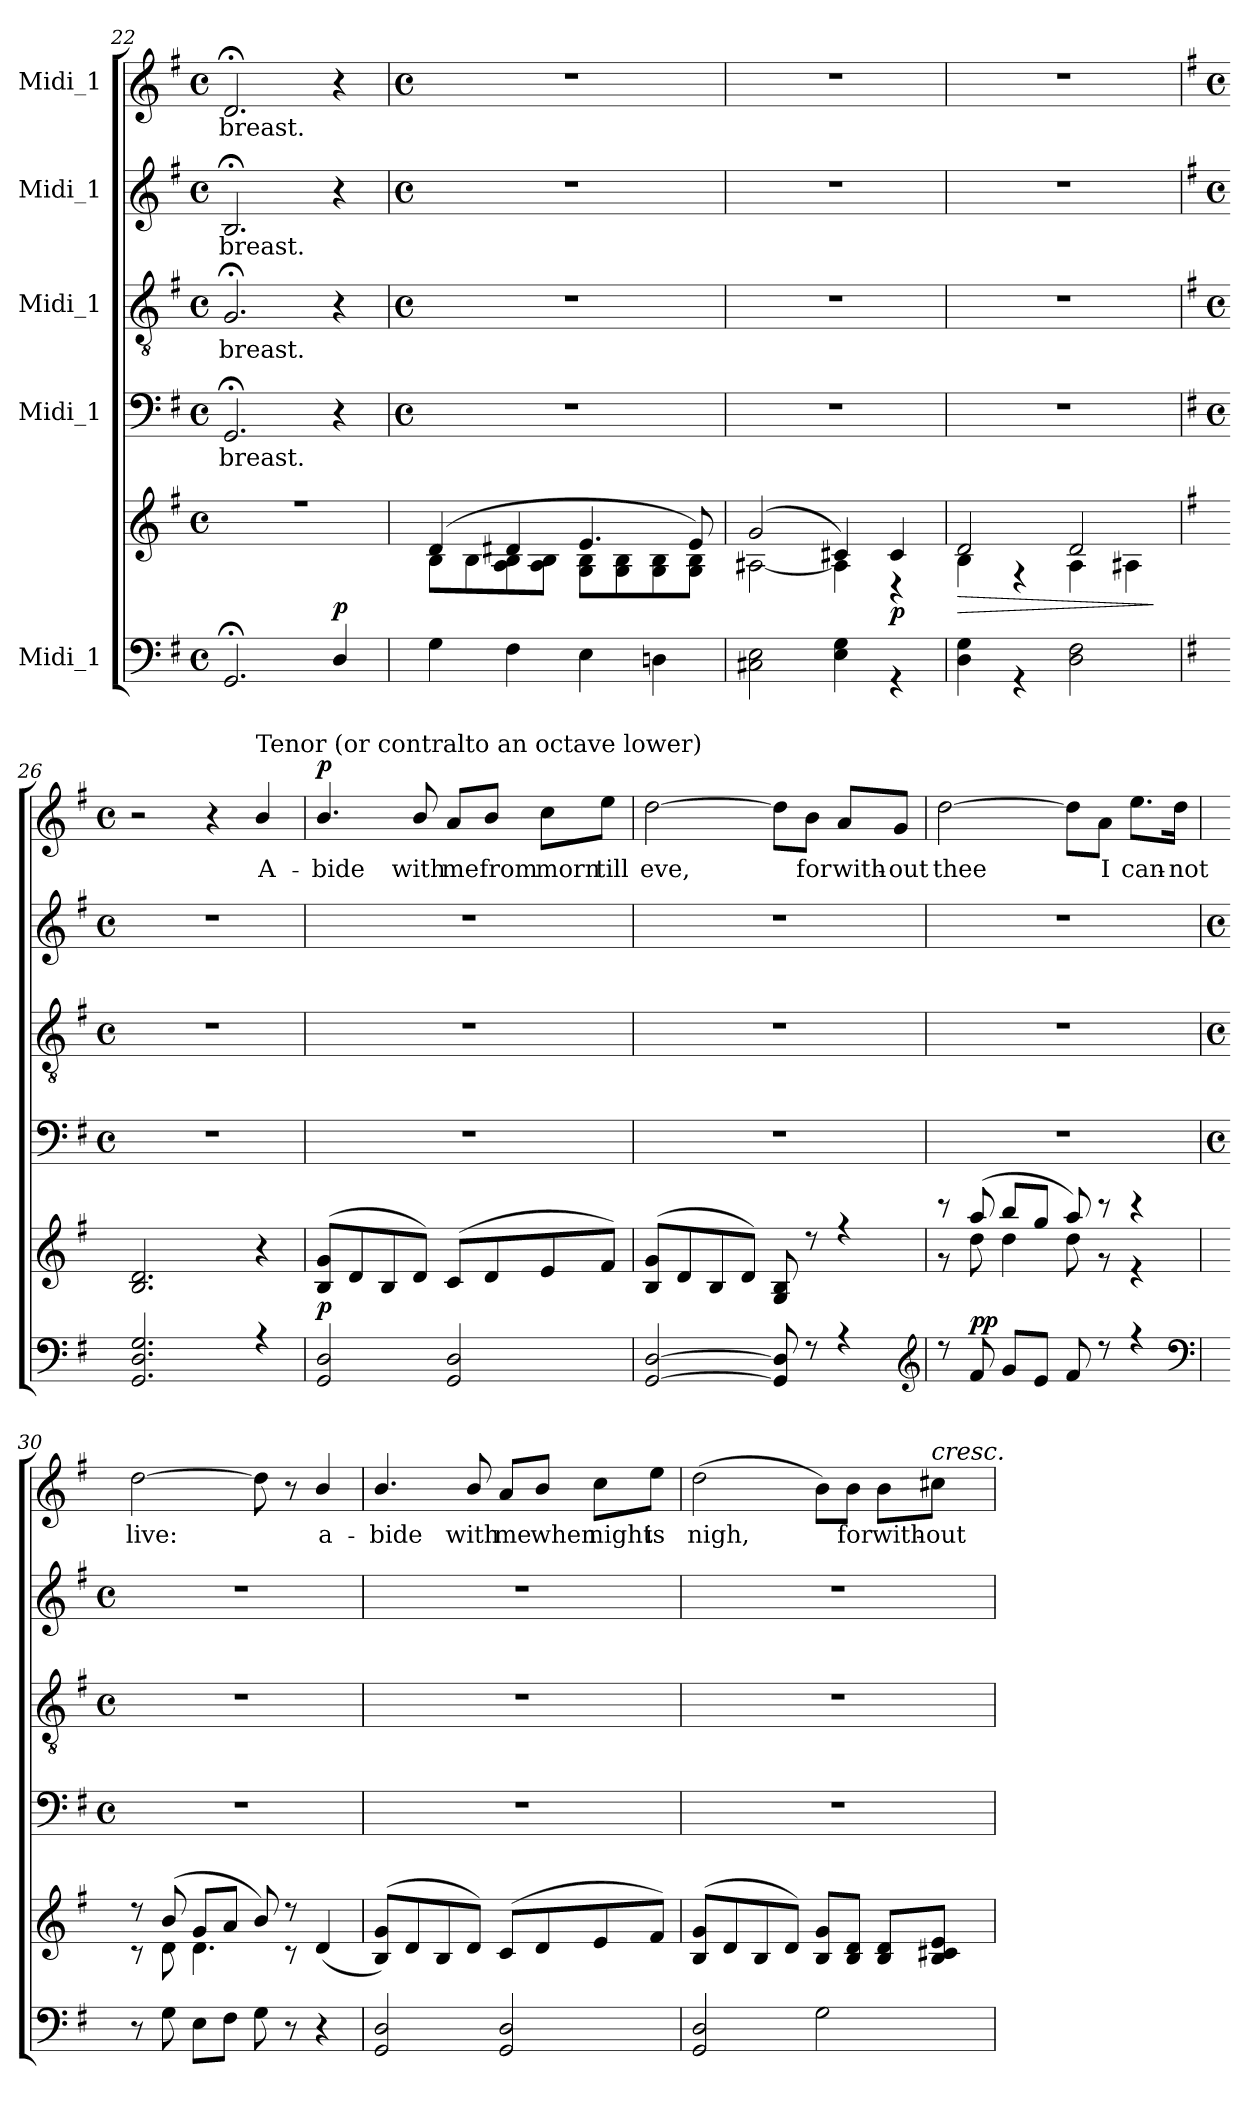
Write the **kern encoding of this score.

**kern	**kern	**dynam	**kern	**text	**kern	**text	**kern	**text	**kern	**text	**dynam
*part5	*part5	*part5	*part4	*part4	*part3	*part3	*part2	*part2	*part1	*part1	*part1
*staff6	*staff5	*staff5/6	*staff4	*staff4	*staff3	*staff3	*staff2	*staff2	*staff1	*staff1	*staff1
*I"Midi_1	*	*	*I"Midi_1	*	*I"Midi_1	*	*I"Midi_1	*	*I"Midi_1	*	*
*clefF4	*clefG2	*	*clefF4	*	*clefGv2	*	*clefG2	*	*clefG2	*	*
*k[f#]	*k[f#]	*	*k[f#]	*	*k[f#]	*	*k[f#]	*	*k[f#]	*	*
*G:	*G:	*	*G:	*	*G:	*	*G:	*	*G:	*	*
*M4/4	*M4/4	*	*M4/4	*	*M4/4	*	*M4/4	*	*M4/4	*	*
*met(c)	*met(c)	*	*met(c)	*	*met(c)	*	*met(c)	*	*met(c)	*	*
=22	=22	=22	=22	=22	=22	=22	=22	=22	=22	=22	=22
*^	*^	*	*	*	*	*	*	*	*	*	*
!	!	!	!	!	!	!LO:LY:b	!	!LO:LY:b	!	!LO:LY:b	!	!LO:LY:b	!
2.GG;</	1ryy	1r	1ryy	.	2.GG;<	breast.	2.G;<	breast.	2.B;<	breast.	2.d;<	breast.	.
!	!	!	!	!LO:DY:a=2	!	!	!	!	!	!	!	!	!
4D/	.	.	.	p	4r	.	4r	.	4r	.	4r	.	.
!!LO:LB:g=z
=23	=23	=23	=23	=23	=23	=23	=23	=23	=23	=23	=23	=23	=23
*	*	*	*	*	*M4/4	*	*M4/4	*	*M4/4	*	*M4/4	*	*
*	*	*	*	*	*met(c)	*	*met(c)	*	*met(c)	*	*met(c)	*	*
1ryy	4G\	(>4d/	8B\L	.	1r	.	1r	.	1r	.	1r	.	.
.	.	.	8B\	.	.	.	.	.	.	.	.	.	.
.	4F#\	4d#X/	8A\ 8B\	.	.	.	.	.	.	.	.	.	.
.	.	.	8A\ 8B\J	.	.	.	.	.	.	.	.	.	.
.	4E\	4.e/	8G\ 8B\L	.	.	.	.	.	.	.	.	.	.
.	.	.	8G\ 8B\	.	.	.	.	.	.	.	.	.	.
.	4Dn\	.	8G\ 8B\	.	.	.	.	.	.	.	.	.	.
.	.	8e/)	8G\ 8B\J	.	.	.	.	.	.	.	.	.	.
=24	=24	=24	=24	=24	=24	=24	=24	=24	=24	=24	=24	=24	=24
1ryy	2C#X\ 2E\	(>2g/	[2A#X\	.	1r	.	1r	.	1r	.	1r	.	.
.	4E\ 4G\	4c#X/)	4A#\]	.	.	.	.	.	.	.	.	.	.
!	!	!	!	!LO:DY:b	!	!	!	!	!	!	!	!	!
.	4r	4c#/	4r	p	.	.	.	.	.	.	.	.	.
=25	=25	=25	=25	=25	=25	=25	=25	=25	=25	=25	=25	=25	=25
!	!	!	!	!LO:HP:b	!	!	!	!	!	!	!	!	!
1ryy	4D\ 4G\	2d/	4B\	>	1r	.	1r	.	1r	.	1r	.	.
.	4r	.	4r	.	.	.	.	.	.	.	.	.	.
.	2D\ 2F#\	2d/	4A\	.	.	.	.	.	.	.	.	.	.
.	.	.	4A#X\	.	.	.	.	.	.	.	.	.	.
*v	*v	*	*	*	*	*	*	*	*	*	*	*	*
*	*v	*v	*	*	*	*	*	*	*	*	*	*
.	.	]	.	.	.	.	.	.	.	.	.
!!LO:LB:g=z
=26	=26	=26	=26	=26	=26	=26	=26	=26	=26	=26	=26
*	*	*	*	*	*	*	*	*	*k[f#]	*	*
*	*	*	*	*	*	*	*	*	*G:	*	*
*	*	*	*M4/4	*	*M4/4	*	*M4/4	*	*M4/4	*	*
*	*	*	*met(c)	*	*met(c)	*	*met(c)	*	*met(c)	*	*
*^	*^	*	*	*	*	*	*	*	*	*	*
2.GG/ 2.D/ 2.G/	1ryy	2.B/ 2.d/	2.ryy	.	1r	.	1r	.	1r	.	2r	.	.
.	.	.	.	.	.	.	.	.	.	.	4r	.	.
!	!	!	!	!	!	!	!	!	!	!	!LO:TX:a:t=Tenor (or contralto an octave lower)	!	!
!	!	!	!	!	!	!	!	!	!	!	!	!LO:LY:b	!
4r	.	4ryy	4r	.	.	.	.	.	.	.	4b/	A-	.
=27	=27	=27	=27	=27	=27	=27	=27	=27	=27	=27	=27	=27	=27
!	!	!	!	!LO:DY:a=2	!	!	!	!	!	!	!	!LO:LY:b	!LO:DY:a
2GG/ 2D/	1ryy	(<8B/ 8g/L	1ryy	p	1r	.	1r	.	1r	.	4.b/	-bide	p
.	.	8d/	.	.	.	.	.	.	.	.	.	.	.
.	.	8B/	.	.	.	.	.	.	.	.	.	.	.
!	!	!	!	!	!	!	!	!	!	!	!	!LO:LY:b	!
.	.	8d/J)	.	.	.	.	.	.	.	.	8b/	with	.
!	!	!	!	!	!	!	!	!	!	!	!	!LO:LY:b	!
2GG/ 2D/	.	(<8c/L	.	.	.	.	.	.	.	.	8a/L	me	.
!	!	!	!	!	!	!	!	!	!	!	!	!LO:LY:b	!
.	.	8d/	.	.	.	.	.	.	.	.	8b/J	from	.
!	!	!	!	!	!	!	!	!	!	!	!	!LO:LY:b	!
.	.	8e/	.	.	.	.	.	.	.	.	8cc\L	morn	.
!	!	!	!	!	!	!	!	!	!	!	!	!LO:LY:b	!
.	.	8f#/J)	.	.	.	.	.	.	.	.	8ee\J	till	.
=28	=28	=28	=28	=28	=28	=28	=28	=28	=28	=28	=28	=28	=28
!	!	!	!	!	!	!	!	!	!	!	!	!LO:LY:b	!
[2GG/ [2D/	1ryy	(<8B/ 8g/L	1ryy	.	1r	.	1r	.	1r	.	[2dd	eve,	.
.	.	8d/	.	.	.	.	.	.	.	.	.	.	.
.	.	8B/	.	.	.	.	.	.	.	.	.	.	.
.	.	8d/J)	.	.	.	.	.	.	.	.	.	.	.
8GG/] 8D/]	.	8G/ 8B/	.	.	.	.	.	.	.	.	8dd\L]	.	.
!	!	!	!	!	!	!	!	!	!	!	!	!LO:LY:b	!
8r	.	8r	.	.	.	.	.	.	.	.	8b\J	for	.
!	!	!	!	!	!	!	!	!	!	!	!	!LO:LY:b	!
4r	.	4r	.	.	.	.	.	.	.	.	8a/L	with-	.
!	!	!	!	!	!	!	!	!	!	!	!	!LO:LY:b	!
.	.	.	.	.	.	.	.	.	.	.	8g/J	-out	.
*clefG2	*	*	*	*	*	*	*	*	*	*	*	*	*
=29	=29	=29	=29	=29	=29	=29	=29	=29	=29	=29	=29	=29	=29
!	!	!	!	!	!	!	!	!	!	!	!	!LO:LY:b	!
8r	1ryy	8r	8r	.	1r	.	1r	.	1r	.	[2dd	thee	.
!	!	!	!	!LO:DY:a=2	!	!	!	!	!	!	!	!	!
8f#/	.	(>8aa/	8dd\	pp	.	.	.	.	.	.	.	.	.
8g/L	.	8bb/L	4dd\	.	.	.	.	.	.	.	.	.	.
8e/J	.	8gg/J	.	.	.	.	.	.	.	.	.	.	.
8f#/	.	8aa/)	8dd\	.	.	.	.	.	.	.	8dd\L]	.	.
!	!	!	!	!	!	!	!	!	!	!	!	!LO:LY:b	!
8r	.	8r	8r	.	.	.	.	.	.	.	8a\J	I	.
!	!	!	!	!	!	!	!	!	!	!	!	!LO:LY:b	!
4r	.	4r	4r	.	.	.	.	.	.	.	8.ee\L	can-	.
!	!	!	!	!	!	!	!	!	!	!	!	!LO:LY:b	!
.	.	.	.	.	.	.	.	.	.	.	16dd\Jk	-not	.
*clefF4	*	*	*	*	*	*	*	*	*	*	*	*	*
!!LO:LB:g=z
=30	=30	=30	=30	=30	=30	=30	=30	=30	=30	=30	=30	=30	=30
*	*	*	*	*	*M4/4	*	*M4/4	*	*M4/4	*	*	*	*
*	*	*	*	*	*met(c)	*	*met(c)	*	*met(c)	*	*	*	*
!	!	!	!	!	!	!	!	!	!	!	!	!LO:LY:b	!
8r	8ryy	8r	8r	.	1r	.	1r	.	1r	.	[2dd	live:	.
2..ryy	8G\	(>8b/	8d\	.	.	.	.	.	.	.	.	.	.
.	8E\L	8g/L	4.d\	.	.	.	.	.	.	.	.	.	.
.	8F#\J	8a/J	.	.	.	.	.	.	.	.	.	.	.
.	8G\	8b/)	.	.	.	.	.	.	.	.	8dd]	.	.
.	8r	8r	8r	.	.	.	.	.	.	.	8r	.	.
!	!	!	!	!	!	!	!	!	!	!	!	!LO:LY:b	!
.	4r	(>4d/	4ryy	.	.	.	.	.	.	.	4b/	a-	.
=31	=31	=31	=31	=31	=31	=31	=31	=31	=31	=31	=31	=31	=31
!	!	!	!	!	!	!	!	!	!	!	!	!LO:LY:b	!
2GG/ 2D/	1ryy	(<8B/ 8g/L)	1ryy	.	1r	.	1r	.	1r	.	4.b/	-bide	.
.	.	8d/	.	.	.	.	.	.	.	.	.	.	.
.	.	8B/	.	.	.	.	.	.	.	.	.	.	.
!	!	!	!	!	!	!	!	!	!	!	!	!LO:LY:b	!
.	.	8d/J)	.	.	.	.	.	.	.	.	8b/	with	.
!	!	!	!	!	!	!	!	!	!	!	!	!LO:LY:b	!
2GG/ 2D/	.	(<8c/L	.	.	.	.	.	.	.	.	8a/L	me	.
!	!	!	!	!	!	!	!	!	!	!	!	!LO:LY:b	!
.	.	8d/	.	.	.	.	.	.	.	.	8b/J	when	.
!	!	!	!	!	!	!	!	!	!	!	!	!LO:LY:b	!
.	.	8e/	.	.	.	.	.	.	.	.	8cc\L	night	.
!	!	!	!	!	!	!	!	!	!	!	!	!LO:LY:b	!
.	.	8f#/J)	.	.	.	.	.	.	.	.	8ee\J	is	.
=32	=32	=32	=32	=32	=32	=32	=32	=32	=32	=32	=32	=32	=32
!	!	!	!	!	!	!	!	!	!	!	!	!LO:LY:b	!
2GG/ 2D/	2ryy	(<8B/ 8g/L	1ryy	.	1r	.	1r	.	1r	.	(>2dd	nigh,	.
.	.	8d/	.	.	.	.	.	.	.	.	.	.	.
.	.	8B/	.	.	.	.	.	.	.	.	.	.	.
.	.	8d/J)	.	.	.	.	.	.	.	.	.	.	.
2ryy	2G\	8B/ 8g/L	.	.	.	.	.	.	.	.	8b\L)	.	.
!	!	!	!	!	!	!	!	!	!	!	!	!LO:LY:b	!
.	.	8B/ 8d/J	.	.	.	.	.	.	.	.	8b\J	for	.
!	!	!	!	!	!	!	!	!	!	!	!	!LO:LY:b	!
.	.	8B/ 8d/L	.	.	.	.	.	.	.	.	8b\L	with-	.
!	!	!	!	!	!	!	!	!	!	!	!LO:TX:a:i:t=cresc.	!	!
!	!	!	!	!	!	!	!	!	!	!	!	!LO:LY:b	!
.	.	8B/ 8c#X/ 8e/J	.	.	.	.	.	.	.	.	8cc#X\J	-out	.
*v	*v	*	*	*	*	*	*	*	*	*	*	*	*
*	*v	*v	*	*	*	*	*	*	*	*	*	*
=	=	=	=	=	=	=	=	=	=	=	=
*-	*-	*-	*-	*-	*-	*-	*-	*-	*-	*-	*-
